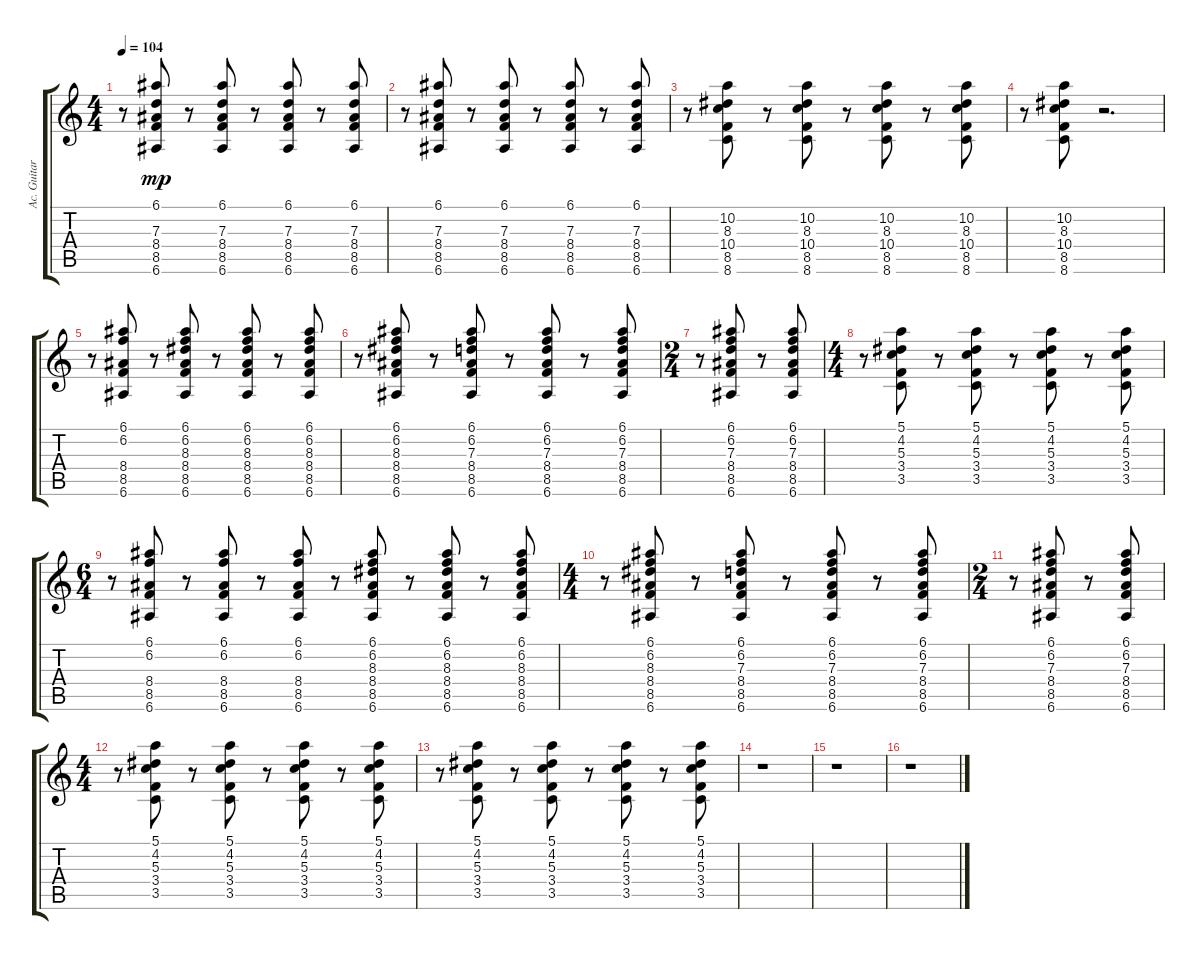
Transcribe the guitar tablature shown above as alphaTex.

\track ("Ac. Guitar" "Ac. Guitar") {instrument acousticguitarsteel}
\staff {score tabs}
\tuning (E4 B3 G3 D3 A2 E2) {hide}
\ts (4 4)
\tempo 104
\clef g2
\ks c
r.8{dy mp} (6.1 7.3 8.4 8.5 6.6).8 r.8 (6.1 7.3 8.4 8.5 6.6).8 r.8 (6.1 7.3 8.4 8.5 6.6).8 r.8 (6.1 7.3 8.4 8.5 6.6).8 |
r.8 (6.1 7.3 8.4 8.5 6.6).8 r.8 (6.1 7.3 8.4 8.5 6.6).8 r.8 (6.1 7.3 8.4 8.5 6.6).8 r.8 (6.1 7.3 8.4 8.5 6.6).8 |
r.8 (10.2 8.3 10.4 8.5 8.6).8 r.8 (10.2 8.3 10.4 8.5 8.6).8 r.8 (10.2 8.3 10.4 8.5 8.6).8 r.8 (10.2 8.3 10.4 8.5 8.6).8 |
r.8 (10.2 8.3 10.4 8.5 8.6).8 r.2{d} |
r.8 (6.1 6.2 8.4 8.5 6.6).8 r.8 (6.1 6.2 8.3 8.4 8.5 6.6).8 r.8 (6.1 6.2 8.3 8.4 8.5 6.6).8 r.8 (6.1 6.2 8.3 8.4 8.5 6.6).8 |
r.8 (6.1 6.2 8.3 8.4 8.5 6.6).8 r.8 (6.1 6.2 7.3 8.4 8.5 6.6).8 r.8 (6.1 6.2 7.3 8.4 8.5 6.6).8 r.8 (6.1 6.2 7.3 8.4 8.5 6.6).8 |
\ts (2 4)
r.8 (6.1 6.2 7.3 8.4 8.5 6.6).8 r.8 (6.1 6.2 7.3 8.4 8.5 6.6).8 |
\ts (4 4)
r.8 (5.1 4.2 5.3 3.4 3.5).8 r.8 (5.1 4.2 5.3 3.4 3.5).8 r.8 (5.1 4.2 5.3 3.4 3.5).8 r.8 (5.1 4.2 5.3 3.4 3.5).8 |
\ts (6 4)
r.8 (6.1 6.2 8.4 8.5 6.6).8 r.8 (6.1 6.2 8.4 8.5 6.6).8 r.8 (6.1 6.2 8.4 8.5 6.6).8 r.8 (6.1 6.2 8.3 8.4 8.5 6.6).8 r.8 (6.1 6.2 8.3 8.4 8.5 6.6).8 r.8 (6.1 6.2 8.3 8.4 8.5 6.6).8 |
\ts (4 4)
r.8 (6.1 6.2 8.3 8.4 8.5 6.6).8 r.8 (6.1 6.2 7.3 8.4 8.5 6.6).8 r.8 (6.1 6.2 7.3 8.4 8.5 6.6).8 r.8 (6.1 6.2 7.3 8.4 8.5 6.6).8 |
\ts (2 4)
r.8 (6.1 6.2 7.3 8.4 8.5 6.6).8 r.8 (6.1 6.2 7.3 8.4 8.5 6.6).8 |
\ts (4 4)
r.8 (5.1 4.2 5.3 3.4 3.5).8 r.8 (5.1 4.2 5.3 3.4 3.5).8 r.8 (5.1 4.2 5.3 3.4 3.5).8 r.8 (5.1 4.2 5.3 3.4 3.5).8 |
r.8 (5.1 4.2 5.3 3.4 3.5).8 r.8 (5.1 4.2 5.3 3.4 3.5).8 r.8 (5.1 4.2 5.3 3.4 3.5).8 r.8 (5.1 4.2 5.3 3.4 3.5).8 |
r.1 |
r.1 |
r.1
